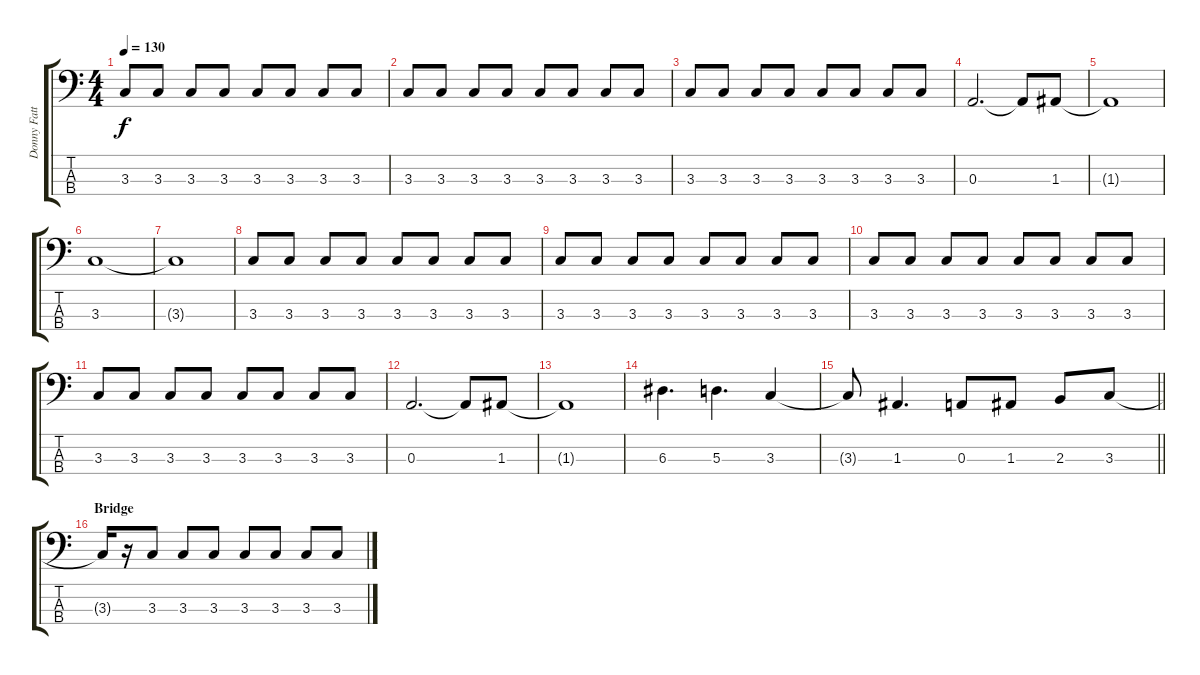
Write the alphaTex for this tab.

\track ("Donny Fattah" "Donny Fatt") {instrument electricbassfinger}
\staff {score tabs}
\tuning (G2 D2 A1 E1) {hide}
\ts (4 4)
\tempo 130
\clef f4
\ks c
3.3.8{dy f} 3.3.8 3.3.8 3.3.8 3.3.8 3.3.8 3.3.8 3.3.8 |
3.3.8 3.3.8 3.3.8 3.3.8 3.3.8 3.3.8 3.3.8 3.3.8 |
3.3.8 3.3.8 3.3.8 3.3.8 3.3.8 3.3.8 3.3.8 3.3.8 |
0.3.2{d} 0.3{t}.8 1.3.8 |
1.3{t}.1 |
3.3.1 |
3.3{t}.1 |
3.3.8 3.3.8 3.3.8 3.3.8 3.3.8 3.3.8 3.3.8 3.3.8 |
3.3.8 3.3.8 3.3.8 3.3.8 3.3.8 3.3.8 3.3.8 3.3.8 |
3.3.8 3.3.8 3.3.8 3.3.8 3.3.8 3.3.8 3.3.8 3.3.8 |
3.3.8 3.3.8 3.3.8 3.3.8 3.3.8 3.3.8 3.3.8 3.3.8 |
0.3.2{d} 0.3{t}.8 1.3.8 |
1.3{t}.1 |
6.3.4{d} 5.3.4{d} 3.3.4 |
\barLineRight lightlight
3.3{t}.8 1.3.4{d} 0.3.8 1.3.8 2.3.8 3.3.8 |
\section ("" "Bridge")
3.3{t}.16 r.16 3.3.8 3.3.8 3.3.8 3.3.8 3.3.8 3.3.8 3.3.8
